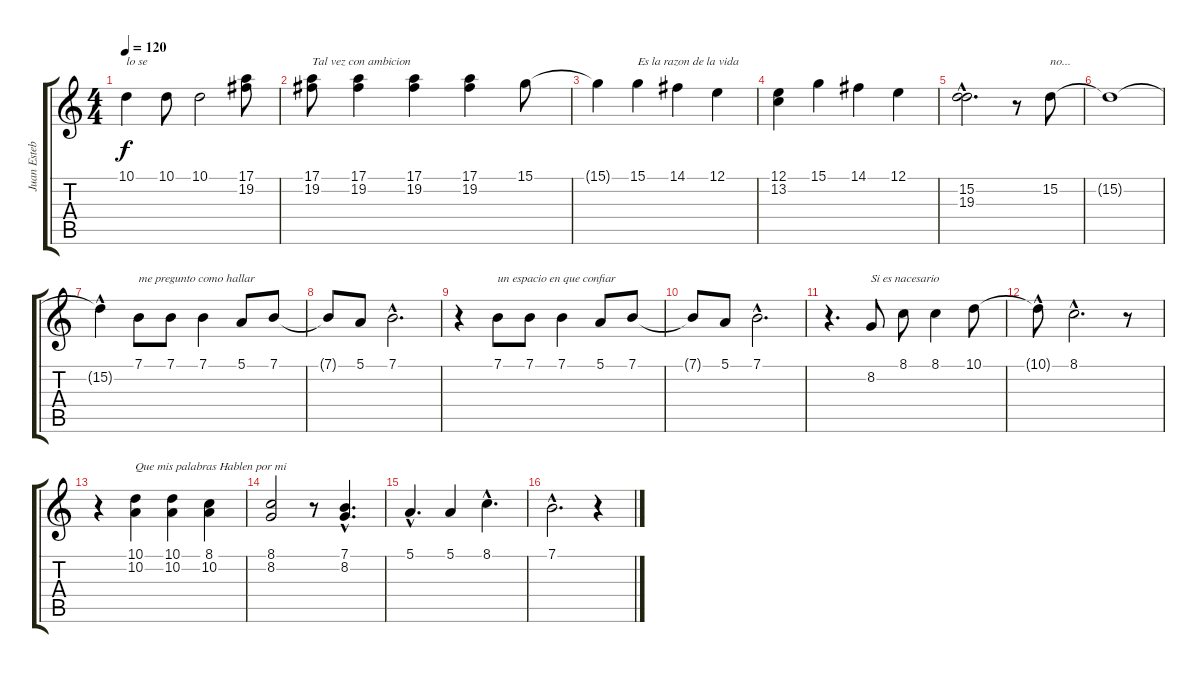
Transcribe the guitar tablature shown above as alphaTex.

\track ("Juan Esteban" "Juan Esteb") {instrument synthvoice}
\staff {score tabs}
\tuning (E4 B3 G3 D3 A2 E2) {hide}
\ts (4 4)
\tempo 120
\clef g2
\ks c
10.1.4{txt "lo se" dy f} 10.1.8 10.1.2 (17.1 19.2).8 |
(17.1 19.2).8{txt "Tal vez con ambicion"} (17.1 19.2).4 (17.1 19.2).4 (17.1 19.2).4 15.1.8 |
15.1{t}.4 15.1.4{txt "Es la razon de la vida "} 14.1.4 12.1.4 |
(12.1 13.2).4 15.1.4 14.1.4 12.1.4 |
(15.2{hac} 19.3{hac}).2{d} r.8 15.2.8{txt "no..."} |
15.2{t}.1 |
15.2{hac t}.4 7.1.8{txt "me pregunto como hallar"} 7.1.8 7.1.4 5.1.8 7.1.8 |
7.1{t}.8 5.1.8 7.1{hac}.2{d} |
r.4 7.1.8{txt "un espacio en que confiar"} 7.1.8 7.1.4 5.1.8 7.1.8 |
7.1{t}.8 5.1.8 7.1{hac}.2{d} |
r.4{d} 8.2.8{txt "Si es nacesario"} 8.1.8 8.1.4 10.1.8 |
10.1{hac t}.8 8.1{hac}.2{d} r.8 |
r.4 (10.1 10.2).4{txt "Que mis palabras Hablen por mi"} (10.1 10.2).4 (8.1 10.2).4 |
(8.1 8.2).2 r.8 (7.1{hac} 8.2{hac}).4{d} |
5.1{hac}.4{d} 5.1.4 8.1{hac}.4{d} |
7.1{hac}.2{d} r.4
